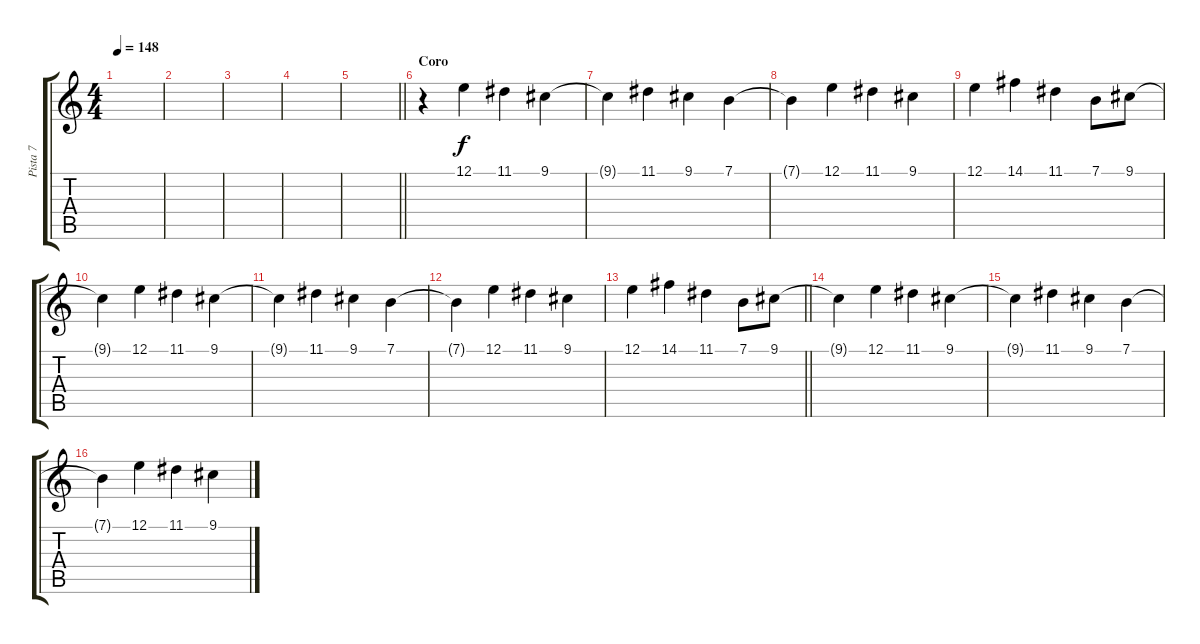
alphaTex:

\track ("Pista 7" "Pista 7") {instrument churchorgan}
\staff {score tabs}
\tuning (E4 B3 G3 D3 A2 E2) {hide}
\ts (4 4)
\tempo 148
\clef g2
\ks c
|
|
|
|
\barLineRight lightlight
|
\section ("" "Coro")
r.4{volume 16 instrument fx5brightness} 12.1.4 11.1.4 9.1.4 |
9.1{t}.4 11.1.4 9.1.4 7.1.4 |
7.1{t}.4 12.1.4 11.1.4 9.1.4 |
12.1.4 14.1.4 11.1.4 7.1.8 9.1.8 |
9.1{t}.4 12.1.4 11.1.4 9.1.4 |
9.1{t}.4 11.1.4 9.1.4 7.1.4 |
7.1{t}.4 12.1.4 11.1.4 9.1.4 |
\barLineRight lightlight
12.1.4 14.1.4 11.1.4 7.1.8 9.1.8 |
\section ("" "")
9.1{t}.4 12.1.4 11.1.4 9.1.4 |
9.1{t}.4 11.1.4 9.1.4 7.1.4 |
7.1{t}.4 12.1.4 11.1.4 9.1.4
